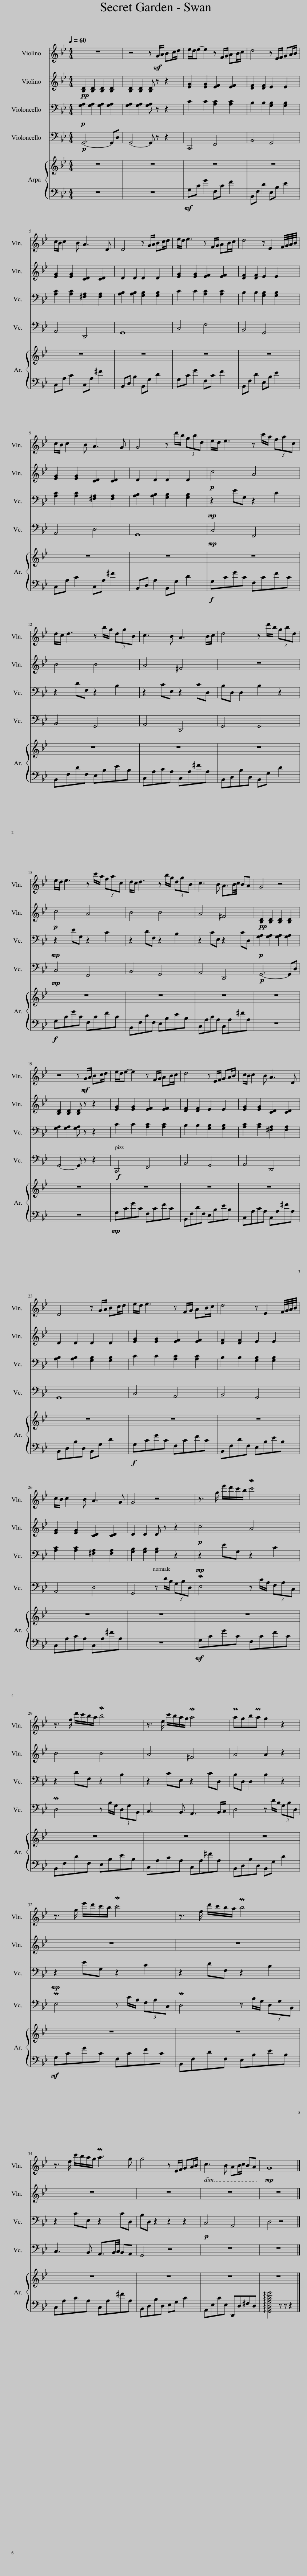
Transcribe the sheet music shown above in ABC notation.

X:1
%%score 1 2 3 4 5
L:1/8
Q:1/4=60
M:4/4
I:linebreak $
K:Bb
V:1 treble
V:2 treble
V:3 bass
V:4 bass
V:5 bass
V:1
 z8 | z4 z!mf! G/A/ Bc/d/ | e/d/e- e2 z F/G/ AB/c/ | d4 z E/F/ GA/B/ |$ c/B/ c2 B A3 D | %5
 D4 z G/A/ Bc/d/ | e/d/ e3 z F/G/ AB/c/ | d4 z E2 F/4G/4A/4B/4 |$ c/B/ c2 B A3 G | G4 z d'/b/ (3gbd | %10
 e/d/ e3 z c'/a/ (3fac |$ d/c/ d3 z b/g/ (3dgB | c3 B A3 B/c/ | d4 z d'/b/ (3gbd |$ e/d/ e3 z c'/a/ (3fac | %15
 d/c/ d3 z b/g/ (3dgB | c3 B A3/2B/4c/4 BA | G4 z4 |$ z4 z!mf! G/A/ Bc/d/ | e/d/e- e2 z F/G/ AB/c/ | %20
 d4 z E/F/ GA/B/ | c/B/ c2 B A3 D |$ D4 z G/A/ Bc/d/ | e/d/ e3 z F/G/ AB/c/ | d4 z E2 F/4G/4A/4B/4 |$ %25
 c/B/ c2 B A3 G | G4 z4 | z3/2 g/ e'/d'/c'/b/ Mc'4 |$ z3/2 f/ d'/c'/b/a/ Mb4 | z3/2 e/ c'/b/a/g/ Ma4 | %30
 PagbPa g2 z2 |$ z3/2 g/ e'/d'/c'/b/ Mc'4 | z3/2 f/ d'/c'/b/a/ Mb4 |$ z3/2 e/ c'/b/a/g/ Ma3 g | g4 z E/F/ GA/B/ | %35
 c3 B AB/c/ BA |!mp! G8 |] %37
V:2
!pp! [B,D]2 [B,D]2 [B,D]2 [B,D]2 | [B,D]2 [B,D]2 [B,D] z z2 | [EG]2 [EG]2 [EF]2 [EF]2 | [DF]2 [DF]2 E2 E2 |$ [EG]2 [EG]2 [CD]2 [CD]2 | %5
 D2 D2 D2 D2 | [EG]2 [EG]2 [EF]2 [EF]2 | [DF]2 [DF]2 E2 E2 |$ [EG]2 [EG]2 [CD]2 [CD]2 | D2 D2 D2 D2 | %10
!p! c4 A4 |$ B4 B4 | A4 ^F4 | z8 |$!p! c4 A4 | %15
 B4 B4 | A4 ^F4 |!pp! [B,D]2 [B,D]2 [B,D]2 [B,D]2 |$ [B,D]2 [B,D]2 [B,D] z z2 | [EG]2 [EG]2 [EF]2 [EF]2 | %20
 [DF]2 [DF]2 E2 E2 | [EG]2 [EG]2 [CD]2 [CD]2 |$ D2 D2 D2 D2 | [EG]2 [EG]2 [EF]2 [EF]2 | [DF]2 [DF]2 E2 E2 |$ %25
 [EG]2 [EG]2 [CD]2 [CD]2 | D2 D2 D z z2 |!p! c4 A4 |$ B4 B4 | A4 ^F4 | %30
 A4 A2 z2 |$ z8 | z8 |$ z8 | z8 | %35
 z8 | z8 |] %37
V:3
!p! [G,A,]2 [G,A,]2 [G,A,]2 [G,A,]2 | [G,A,]2 [G,A,]2 [G,A,] z z2 | C2 C2 [A,C]2 [A,C]2 | B,2 B,2 [G,B,]2 [G,B,]2 |$ [A,C]2 [A,C]2 [^F,A,]2 [F,A,]2 | %5
 [A,B,]2 [A,B,]2 [G,B,]2 [G,B,]2 | C2 C2 [A,C]2 [A,C]2 | B,2 B,2 [G,B,]2 [G,B,]2 |$ [A,C]2 [A,C]2 [^F,A,]2 [F,A,]2 | [A,B,]2 [A,B,]2 [G,B,]2 [G,B,]2 | %10
!mp! z2 EG, z2 C2 |$ z2 DF, z2 B,2 | z2 CE, z2 CD, | B,D, D,2 B,2 z2 |$!mp! z2 EG, z2 C2 | %15
 z2 DF, z2 B,2 | z2 CE, z2 CD, |!p! [G,A,]2 [G,A,]2 [G,A,]2 [G,A,]2 |$ [G,A,]2 [G,A,]2 [G,A,] z z2 | C2 C2 [A,C]2 [A,C]2 | %20
 B,2 B,2 [G,B,]2 [G,B,]2 | [A,C]2 [A,C]2 [^F,A,]2 [F,A,]2 |$ [A,B,]2 [A,B,]2 [G,B,]2 [G,B,]2 | C2 C2 [A,C]2 [A,C]2 | B,2 B,2 [G,B,]2 [G,B,]2 |$ %25
 [A,C]2 [A,C]2 [^F,A,]2 [F,A,]2 | [G,B,]2 [G,B,]2 [G,B,]2 z2 |!mp! z2 EG, z2 C2 |$ z2 DF, z2 B,2 | z2 CE, z2 CD, | %30
 B,D, D,2 B,2 z2 |$!mp! z2 EG, z2 C2 | z2 DF, z2 B,2 |$ z2 CE, z2 CD, | B,D, z2 z2 z2 | %35
!p! C,4 A,,4 | D,4 z4 |] %37
V:4
!p! G,,6- G,,D, | G,,4- G,, z z2 | C,,4 F,,4 | B,,4 G,,4 |$ A,,4 D,,4 | %5
 G,,8 | C,4 F,4 | B,,4 G,,4 |$ A,,4 D,4 | G,,8 | %10
!mp! C,4 F,,4 |$ B,,4 G,,4 | A,,4 D,,4 | G,,4 G,,4 |$!mp! C,4 F,,4 | %15
 B,,4 G,,4 | A,,4 D,,4 |!p! G,,6- G,,D, |$ G,,4- G,, z z2 |!f! C,,4 F,,4 | %20
 B,,4 G,,4 | A,,4 D,,4 |$ G,,8 | C,4 A,,4 | B,,4 G,,4 |$ %25
 A,,4 D,4 | G,,4 z D/B,/ (3G,B,D, | ME,4 z C/A,/ (3F,A,C, |$ MD,4 z B,/G,/ (3D,G,B,, | C,3 B,, A,,3 B,,/C,/ | %30
 D,4 z D/B,/ (3G,B,D, |$ ME,4 z C/A,/ (3F,A,C, | MD,4 z B,/G,/ (3D,G,B,, |$ C,3 B,, A,,3/2B,,/4C,/4 B,,A,, | G,,4 z4 | %35
 z8 | z8 |] %37
V:5
 z8 | z8 |!mf! G,C G2 F,C F2 | B,,F, D2 E,B, E2 |$ C,A, C2 C,A, ^F2 | %5
 B,,D, B,2 B,,G, D2 | G,C G2 F,C F2 | B,,F, D2 E,B, E2 |$ C,A, C2 C,A, ^F2 | B,,D, A,2 B,,G, D2 | %10
!f! G,CGC F,CFC |$ B,,F,DF, E,B,EB, | C,A,CA, C,A,^FA, | B,,D,B,D, B,,G, D2 |$!f! G,CGC F,CFC | %15
 B,,F,DF, E,B,EB, | C,A,CA, C,A,^FA, | z8 |$ z8 |!mp! G,CGC F,CFC | %20
 B,,F,DF, E,B,EB, | C,A,CA, C,A,^FA, |$ B,,D,B,D, B,,G, D2 |!f! G,CGC F,CFC | B,,F,DF, E,B,EB, |$ %25
 C,A,CA, C,A,^FA, | z8 |!mf! G,CGC F,CFC |$ B,,F,DF, E,B,EB, | C,A,CA, C,A,^FA, | %30
 B,,D,B,D, B,,G, D2 |$!mf! G,CGC F,CFC | B,,F,DF, E,B,EB, |$ C,A,CA, C,A,^FA, | B,,D,B,D, E,G, C2 | %35
 A,,E,CE, D,,D,^F,D, | !arpeggio![G,,B,,D,G,B,DG]4 z z z2 |] %37
